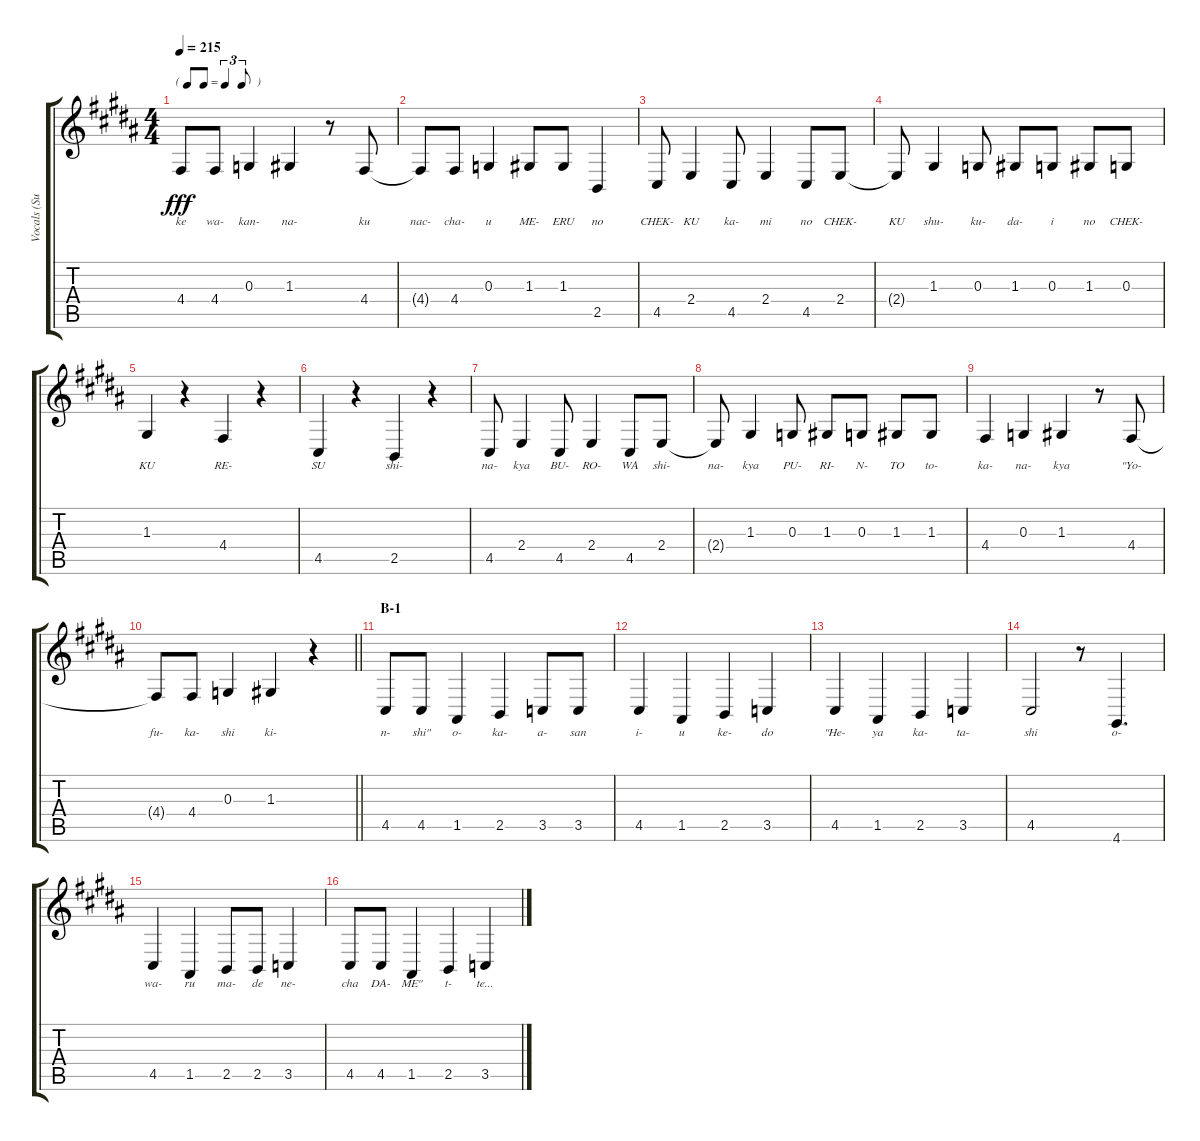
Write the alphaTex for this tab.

\track ("Vocals (Suzuki Jun)" "Vocals (Su") {instrument altosax}
\staff {score tabs}
\tuning (E4 B3 G3 D3 A2 E2) {hide}
\ts (4 4)
\tf triplet8th
\tempo 215
\clef g2
\ks b
4.4.8{lyrics (0 "ke") lyrics (1 "") lyrics (2 "") lyrics (3 "") lyrics (4 "") dy fff} 4.4.8{lyrics (0 "wa-") lyrics (1 "") lyrics (2 "") lyrics (3 "") lyrics (4 "")} 0.3.4{lyrics (0 "kan-") lyrics (1 "") lyrics (2 "") lyrics (3 "") lyrics (4 "")} 1.3.4{lyrics (0 "na-") lyrics (1 "") lyrics (2 "") lyrics (3 "") lyrics (4 "")} r.8 4.4.8{lyrics (0 "ku") lyrics (1 "") lyrics (2 "") lyrics (3 "") lyrics (4 "")} |
4.4{t}.8{lyrics (0 "nac-") lyrics (1 "") lyrics (2 "") lyrics (3 "") lyrics (4 "")} 4.4.8{lyrics (0 "cha-") lyrics (1 "") lyrics (2 "") lyrics (3 "") lyrics (4 "")} 0.3.4{lyrics (0 "u") lyrics (1 "") lyrics (2 "") lyrics (3 "") lyrics (4 "")} 1.3.8{lyrics (0 "ME-") lyrics (1 "") lyrics (2 "") lyrics (3 "") lyrics (4 "")} 1.3.8{lyrics (0 "ERU") lyrics (1 "") lyrics (2 "") lyrics (3 "") lyrics (4 "")} 2.5.4{lyrics (0 "no") lyrics (1 "") lyrics (2 "") lyrics (3 "") lyrics (4 "")} |
4.5.8{lyrics (0 "CHEK-") lyrics (1 "") lyrics (2 "") lyrics (3 "") lyrics (4 "")} 2.4.4{lyrics (0 "KU") lyrics (1 "") lyrics (2 "") lyrics (3 "") lyrics (4 "")} 4.5.8{lyrics (0 "ka-") lyrics (1 "") lyrics (2 "") lyrics (3 "") lyrics (4 "")} 2.4.4{lyrics (0 "mi") lyrics (1 "") lyrics (2 "") lyrics (3 "") lyrics (4 "")} 4.5.8{lyrics (0 "no") lyrics (1 "") lyrics (2 "") lyrics (3 "") lyrics (4 "")} 2.4.8{lyrics (0 "CHEK-") lyrics (1 "") lyrics (2 "") lyrics (3 "") lyrics (4 "")} |
2.4{t}.8{lyrics (0 "KU") lyrics (1 "") lyrics (2 "") lyrics (3 "") lyrics (4 "")} 1.3.4{lyrics (0 "shu-") lyrics (1 "") lyrics (2 "") lyrics (3 "") lyrics (4 "")} 0.3.8{lyrics (0 "ku-") lyrics (1 "") lyrics (2 "") lyrics (3 "") lyrics (4 "")} 1.3.8{lyrics (0 "da-") lyrics (1 "") lyrics (2 "") lyrics (3 "") lyrics (4 "")} 0.3.8{lyrics (0 "i") lyrics (1 "") lyrics (2 "") lyrics (3 "") lyrics (4 "")} 1.3.8{lyrics (0 "no") lyrics (1 "") lyrics (2 "") lyrics (3 "") lyrics (4 "")} 0.3.8{lyrics (0 "CHEK-") lyrics (1 "") lyrics (2 "") lyrics (3 "") lyrics (4 "")} |
1.3.4{lyrics (0 "KU") lyrics (1 "") lyrics (2 "") lyrics (3 "") lyrics (4 "")} r.4 4.4.4{lyrics (0 "RE-") lyrics (1 "") lyrics (2 "") lyrics (3 "") lyrics (4 "")} r.4 |
4.5.4{lyrics (0 "SU") lyrics (1 "") lyrics (2 "") lyrics (3 "") lyrics (4 "")} r.4 2.5.4{lyrics (0 "shi-") lyrics (1 "") lyrics (2 "") lyrics (3 "") lyrics (4 "")} r.4 |
4.5.8{lyrics (0 "na-") lyrics (1 "") lyrics (2 "") lyrics (3 "") lyrics (4 "")} 2.4.4{lyrics (0 "kya") lyrics (1 "") lyrics (2 "") lyrics (3 "") lyrics (4 "")} 4.5.8{lyrics (0 "BU-") lyrics (1 "") lyrics (2 "") lyrics (3 "") lyrics (4 "")} 2.4.4{lyrics (0 "RO-") lyrics (1 "") lyrics (2 "") lyrics (3 "") lyrics (4 "")} 4.5.8{lyrics (0 "WA") lyrics (1 "") lyrics (2 "") lyrics (3 "") lyrics (4 "")} 2.4.8{lyrics (0 "shi-") lyrics (1 "") lyrics (2 "") lyrics (3 "") lyrics (4 "")} |
2.4{t}.8{lyrics (0 "na-") lyrics (1 "") lyrics (2 "") lyrics (3 "") lyrics (4 "")} 1.3.4{lyrics (0 "kya") lyrics (1 "") lyrics (2 "") lyrics (3 "") lyrics (4 "")} 0.3.8{lyrics (0 "PU-") lyrics (1 "") lyrics (2 "") lyrics (3 "") lyrics (4 "")} 1.3.8{lyrics (0 "RI-") lyrics (1 "") lyrics (2 "") lyrics (3 "") lyrics (4 "")} 0.3.8{lyrics (0 "N-") lyrics (1 "") lyrics (2 "") lyrics (3 "") lyrics (4 "")} 1.3.8{lyrics (0 "TO") lyrics (1 "") lyrics (2 "") lyrics (3 "") lyrics (4 "")} 1.3.8{lyrics (0 "to-") lyrics (1 "") lyrics (2 "") lyrics (3 "") lyrics (4 "")} |
4.4.4{lyrics (0 "ka-") lyrics (1 "") lyrics (2 "") lyrics (3 "") lyrics (4 "")} 0.3.4{lyrics (0 "na-") lyrics (1 "") lyrics (2 "") lyrics (3 "") lyrics (4 "")} 1.3.4{lyrics (0 "kya") lyrics (1 "") lyrics (2 "") lyrics (3 "") lyrics (4 "")} r.8 4.4.8{lyrics (0 "\"Yo-") lyrics (1 "") lyrics (2 "") lyrics (3 "") lyrics (4 "")} |
\barLineRight lightlight
4.4{t}.8{lyrics (0 "fu-") lyrics (1 "") lyrics (2 "") lyrics (3 "") lyrics (4 "")} 4.4.8{lyrics (0 "ka-") lyrics (1 "") lyrics (2 "") lyrics (3 "") lyrics (4 "")} 0.3.4{lyrics (0 "shi") lyrics (1 "") lyrics (2 "") lyrics (3 "") lyrics (4 "")} 1.3.4{lyrics (0 "ki-") lyrics (1 "") lyrics (2 "") lyrics (3 "") lyrics (4 "")} r.4 |
\section ("" "B-1")
4.5.8{lyrics (0 "n-") lyrics (1 "") lyrics (2 "") lyrics (3 "") lyrics (4 "")} 4.5.8{lyrics (0 "shi\"") lyrics (1 "") lyrics (2 "") lyrics (3 "") lyrics (4 "")} 1.5.4{lyrics (0 "o-") lyrics (1 "") lyrics (2 "") lyrics (3 "") lyrics (4 "")} 2.5.4{lyrics (0 "ka-") lyrics (1 "") lyrics (2 "") lyrics (3 "") lyrics (4 "")} 3.5.8{lyrics (0 "a-") lyrics (1 "") lyrics (2 "") lyrics (3 "") lyrics (4 "")} 3.5.8{lyrics (0 "san") lyrics (1 "") lyrics (2 "") lyrics (3 "") lyrics (4 "")} |
4.5.4{lyrics (0 "i-") lyrics (1 "") lyrics (2 "") lyrics (3 "") lyrics (4 "")} 1.5.4{lyrics (0 "u") lyrics (1 "") lyrics (2 "") lyrics (3 "") lyrics (4 "")} 2.5.4{lyrics (0 "ke-") lyrics (1 "") lyrics (2 "") lyrics (3 "") lyrics (4 "")} 3.5.4{lyrics (0 "do") lyrics (1 "") lyrics (2 "") lyrics (3 "") lyrics (4 "")} |
4.5.4{lyrics (0 "\"He-") lyrics (1 "") lyrics (2 "") lyrics (3 "") lyrics (4 "")} 1.5.4{lyrics (0 "ya") lyrics (1 "") lyrics (2 "") lyrics (3 "") lyrics (4 "")} 2.5.4{lyrics (0 "ka-") lyrics (1 "") lyrics (2 "") lyrics (3 "") lyrics (4 "")} 3.5.4{lyrics (0 "ta-") lyrics (1 "") lyrics (2 "") lyrics (3 "") lyrics (4 "")} |
4.5.2{lyrics (0 "shi") lyrics (1 "") lyrics (2 "") lyrics (3 "") lyrics (4 "")} r.8 4.6.4{d lyrics (0 "o-") lyrics (1 "") lyrics (2 "") lyrics (3 "") lyrics (4 "")} |
4.5.4{lyrics (0 "wa-") lyrics (1 "") lyrics (2 "") lyrics (3 "") lyrics (4 "")} 1.5.4{lyrics (0 "ru") lyrics (1 "") lyrics (2 "") lyrics (3 "") lyrics (4 "")} 2.5.8{lyrics (0 "ma-") lyrics (1 "") lyrics (2 "") lyrics (3 "") lyrics (4 "")} 2.5.8{lyrics (0 "de") lyrics (1 "") lyrics (2 "") lyrics (3 "") lyrics (4 "")} 3.5.4{lyrics (0 "ne-") lyrics (1 "") lyrics (2 "") lyrics (3 "") lyrics (4 "")} |
4.5.8{lyrics (0 "cha") lyrics (1 "") lyrics (2 "") lyrics (3 "") lyrics (4 "")} 4.5.8{lyrics (0 "DA-") lyrics (1 "") lyrics (2 "") lyrics (3 "") lyrics (4 "")} 1.5.4{lyrics (0 "ME\"") lyrics (1 "") lyrics (2 "") lyrics (3 "") lyrics (4 "")} 2.5.4{lyrics (0 "t-") lyrics (1 "") lyrics (2 "") lyrics (3 "") lyrics (4 "")} 3.5.4{lyrics (0 "te...") lyrics (1 "") lyrics (2 "") lyrics (3 "") lyrics (4 "")}
